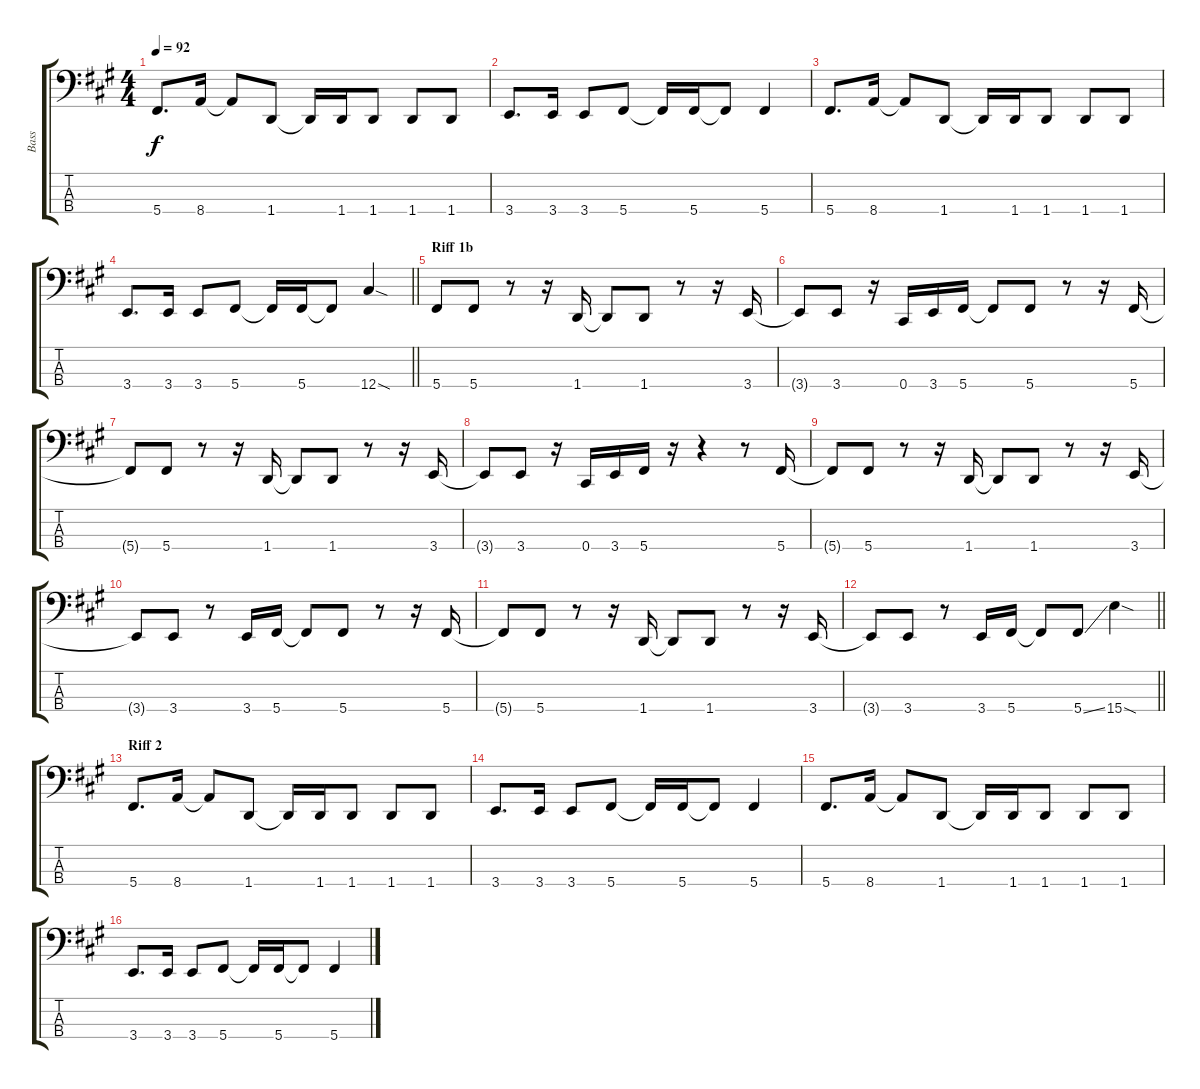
\track ("Bass" "Bass") {instrument electricbassfinger}
\staff {score tabs}
\tuning (Gb2 Db2 Ab1 Db1) {hide}
\ts (4 4)
\tempo 92
\clef f4
\ks a
5.4.8{d dy f} 8.4.16 8.4{t}.8 1.4.8 1.4{t}.16 1.4.16 1.4.8 1.4.8 1.4.8 |
3.4.8{d} 3.4.16 3.4.8 5.4.8 5.4{t}.16 5.4.16 5.4{t}.8 5.4.4 |
5.4.8{d} 8.4.16 8.4{t}.8 1.4.8 1.4{t}.16 1.4.16 1.4.8 1.4.8 1.4.8 |
\barLineRight lightlight
3.4.8{d} 3.4.16 3.4.8 5.4.8 5.4{t}.16 5.4.16 5.4{t}.8 12.4{sod}.4 |
\section ("" "Riff 1b")
5.4.8 5.4.8 r.8 r.16 1.4.16 1.4{t}.8 1.4.8 r.8 r.16 3.4.16 |
3.4{t}.8 3.4.8 r.16 0.4.16 3.4.16 5.4.16 5.4{t}.8 5.4.8 r.8 r.16 5.4.16 |
5.4{t}.8 5.4.8 r.8 r.16 1.4.16 1.4{t}.8 1.4.8 r.8 r.16 3.4.16 |
3.4{t}.8 3.4.8 r.16 0.4.16 3.4.16 5.4.16 r.16 r.4 r.8 5.4.16 |
5.4{t}.8 5.4.8 r.8 r.16 1.4.16 1.4{t}.8 1.4.8 r.8 r.16 3.4.16 |
3.4{t}.8 3.4.8 r.8 3.4.16 5.4.16 5.4{t}.8 5.4.8 r.8 r.16 5.4.16 |
5.4{t}.8 5.4.8 r.8 r.16 1.4.16 1.4{t}.8 1.4.8 r.8 r.16 3.4.16 |
\barLineRight lightlight
3.4{t}.8 3.4.8 r.8 3.4.16 5.4.16 5.4{t}.8 5.4{ss}.8 15.4{sod}.4 |
\section ("" "Riff 2")
5.4.8{d} 8.4.16 8.4{t}.8 1.4.8 1.4{t}.16 1.4.16 1.4.8 1.4.8 1.4.8 |
3.4.8{d} 3.4.16 3.4.8 5.4.8 5.4{t}.16 5.4.16 5.4{t}.8 5.4.4 |
5.4.8{d} 8.4.16 8.4{t}.8 1.4.8 1.4{t}.16 1.4.16 1.4.8 1.4.8 1.4.8 |
3.4.8{d} 3.4.16 3.4.8 5.4.8 5.4{t}.16 5.4.16 5.4{t}.8 5.4.4
